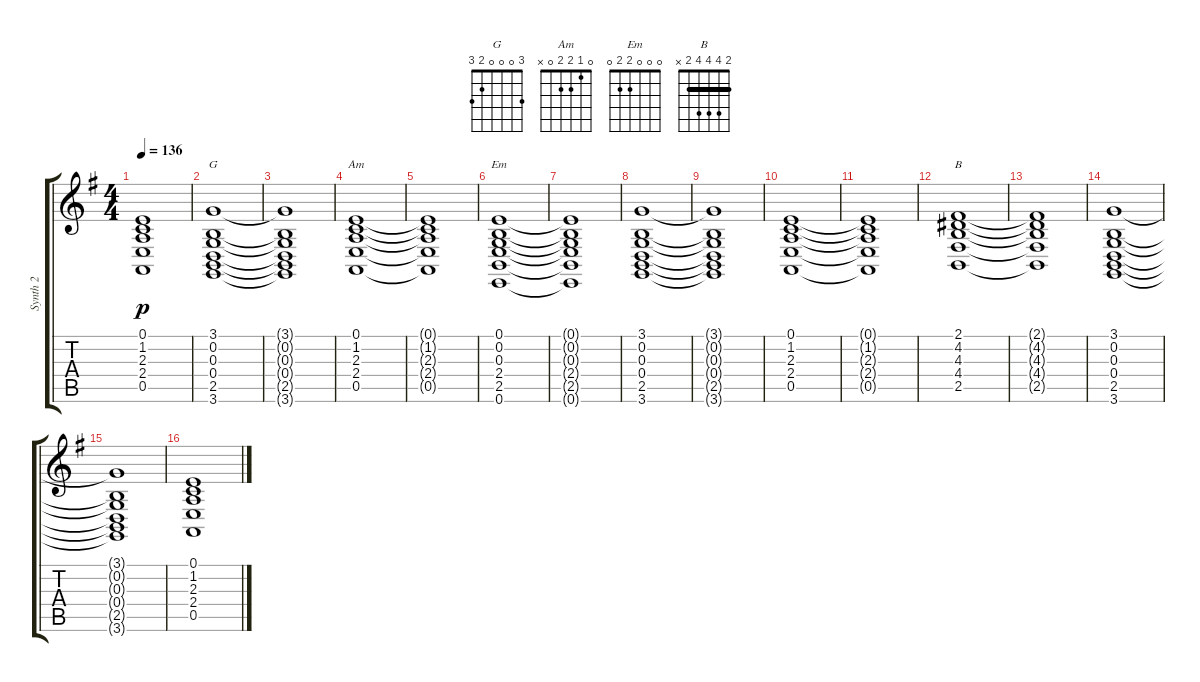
\track ("Synth 2" "Synth 2") {instrument stringensemble1}
\staff {score tabs}
\tuning (E4 B3 G3 D3 A2 E2) {hide}
\chord ("G" 3 0 0 0 2 3)
\chord ("Am" 0 1 2 2 0 x)
\chord ("Em" 0 0 0 2 2 0)
\chord ("B" 2 4 4 4 2 x) {barre 2}
\ts (4 4)
\tempo 136
\clef g2
\ks g
(0.1{t} 1.2{t} 2.3{t} 2.4{t} 0.5{t}).1{dy p} |
(3.1 0.2 0.3 0.4 2.5 3.6).1{ch "G"} |
(3.1{t} 0.2{t} 0.3{t} 0.4{t} 2.5{t} 3.6{t}).1 |
(0.1 1.2 2.3 2.4 0.5).1{ch "Am"} |
(0.1{t} 1.2{t} 2.3{t} 2.4{t} 0.5{t}).1 |
(0.1 0.2 0.3 2.4 2.5 0.6).1{ch "Em"} |
(0.1{t} 0.2{t} 0.3{t} 2.4{t} 2.5{t} 0.6{t}).1 |
(3.1 0.2 0.3 0.4 2.5 3.6).1 |
(3.1{t} 0.2{t} 0.3{t} 0.4{t} 2.5{t} 3.6{t}).1 |
(0.1 1.2 2.3 2.4 0.5).1 |
(0.1{t} 1.2{t} 2.3{t} 2.4{t} 0.5{t}).1 |
(2.1 4.2 4.3 4.4 2.5).1{ch "B"} |
(2.1{t} 4.2{t} 4.3{t} 4.4{t} 2.5{t}).1 |
(3.1 0.2 0.3 0.4 2.5 3.6).1 |
(3.1{t} 0.2{t} 0.3{t} 0.4{t} 2.5{t} 3.6{t}).1 |
(0.1 1.2 2.3 2.4 0.5).1
